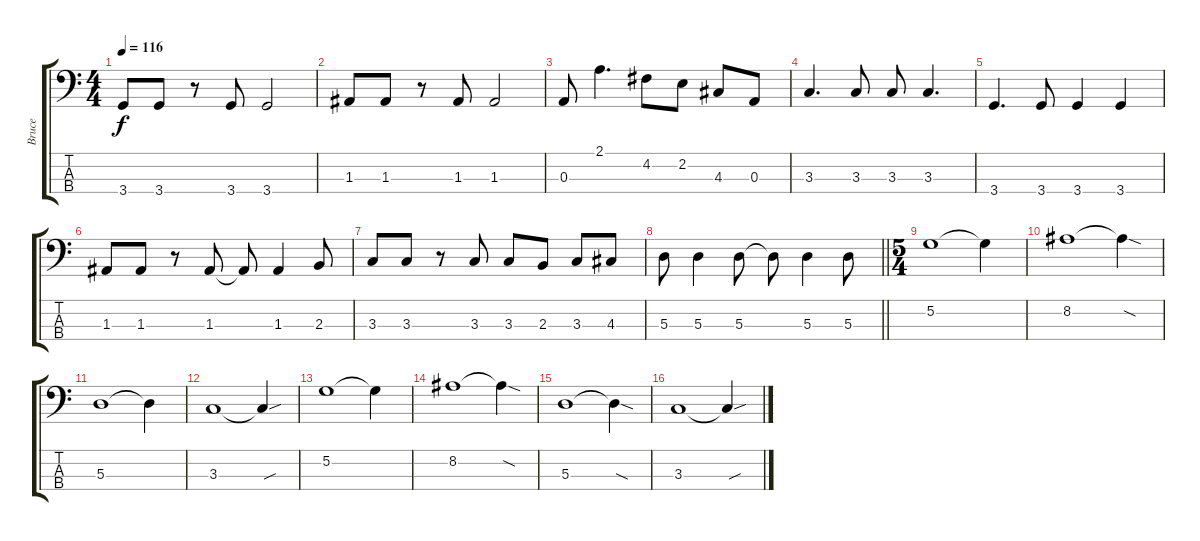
\track ("Bruce" "Bruce") {instrument electricbassfinger}
\staff {score tabs}
\tuning (G2 D2 A1 E1) {hide}
\ts (4 4)
\tempo 116
\clef f4
\ks c
3.4.8{dy f} 3.4.8 r.8 3.4.8 3.4.2 |
1.3.8 1.3.8 r.8 1.3.8 1.3.2 |
0.3.8 2.1.4{d} 4.2.8 2.2.8 4.3.8 0.3.8 |
3.3.4{d} 3.3.8 3.3.8 3.3.4{d} |
3.4.4{d} 3.4.8 3.4.4 3.4.4 |
1.3.8 1.3.8 r.8 1.3.8 1.3{t}.8 1.3.4 2.3.8 |
3.3.8 3.3.8 r.8 3.3.8 3.3.8 2.3.8 3.3.8 4.3.8 |
\barLineRight lightlight
5.3.8 5.3.4 5.3.8 5.3{t}.8 5.3.4 5.3.8 |
\ts (5 4)
5.2.1 5.2{t}.4 |
8.2.1 8.2{sod t}.4 |
5.3.1 5.3{t}.4 |
3.3.1 3.3{sou t}.4 |
5.2.1 5.2{t}.4 |
8.2.1 8.2{sod t}.4 |
5.3.1 5.3{sod t}.4 |
3.3.1 3.3{sou t}.4
